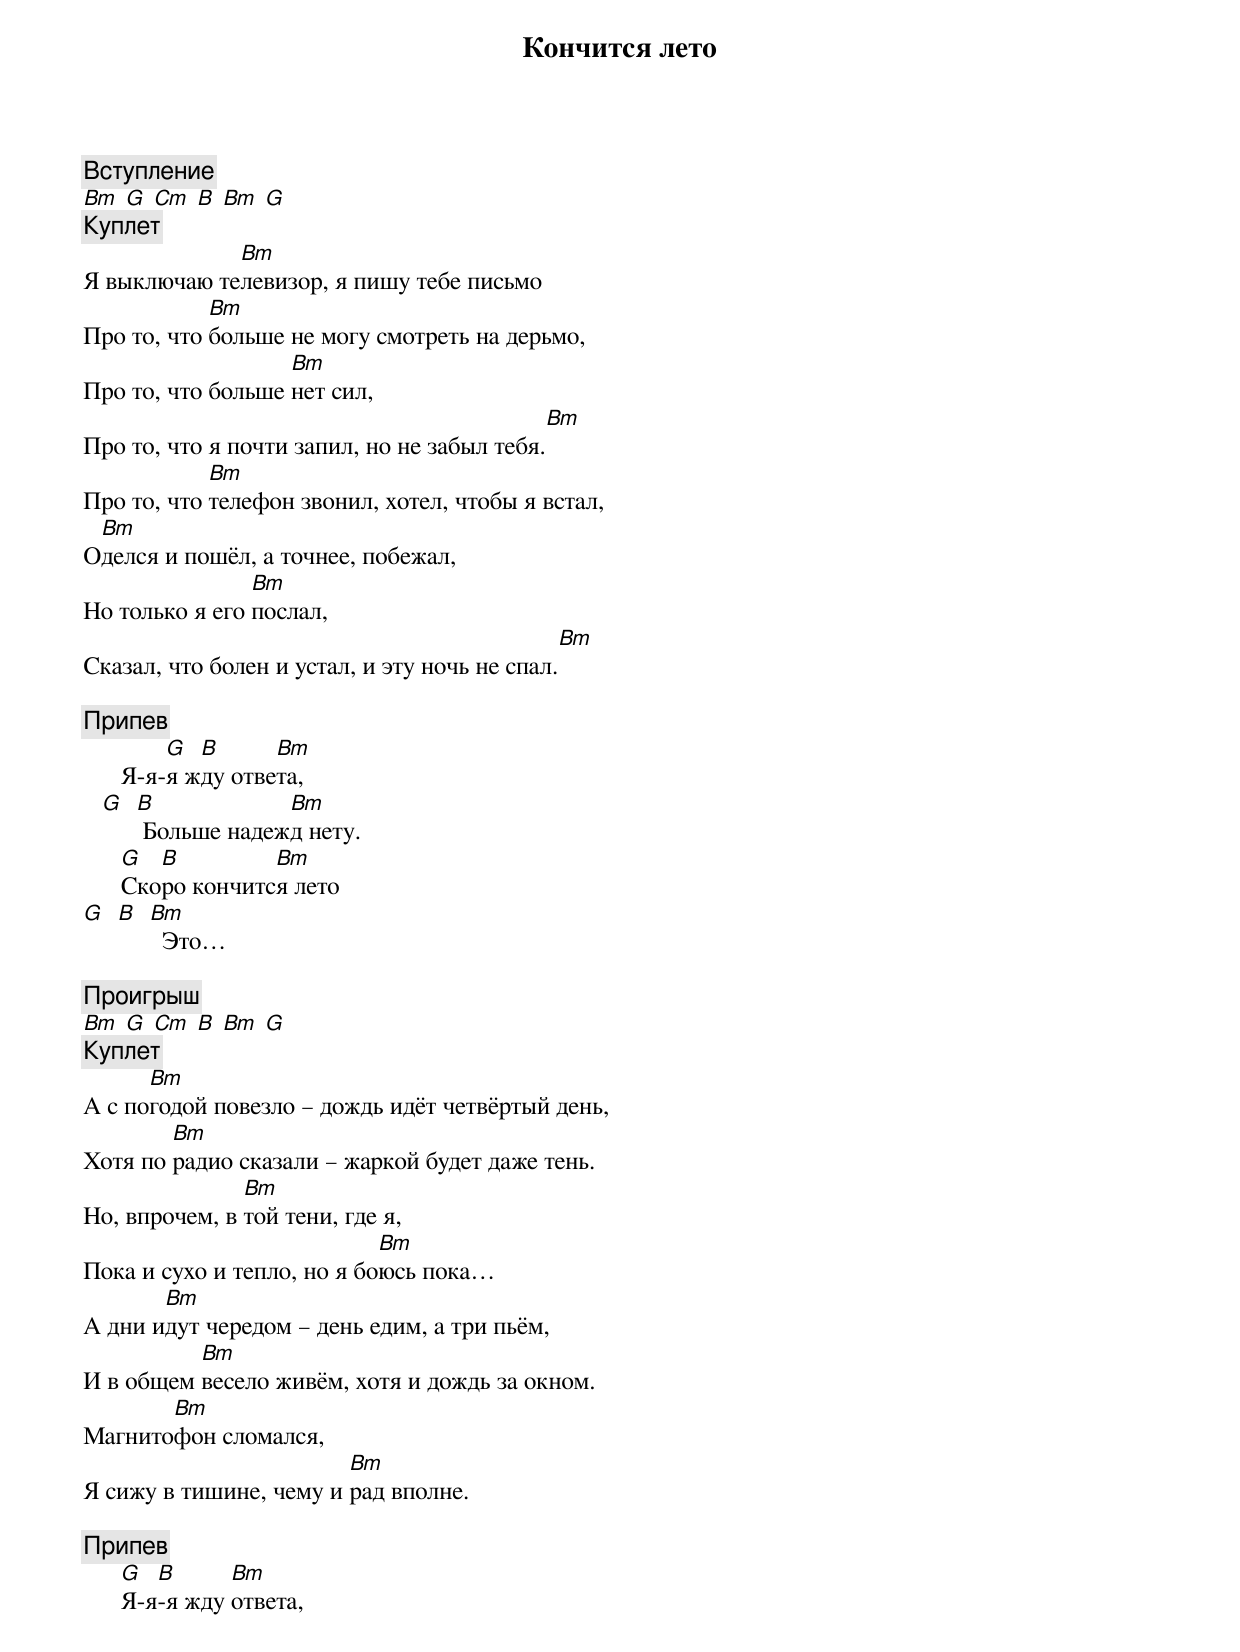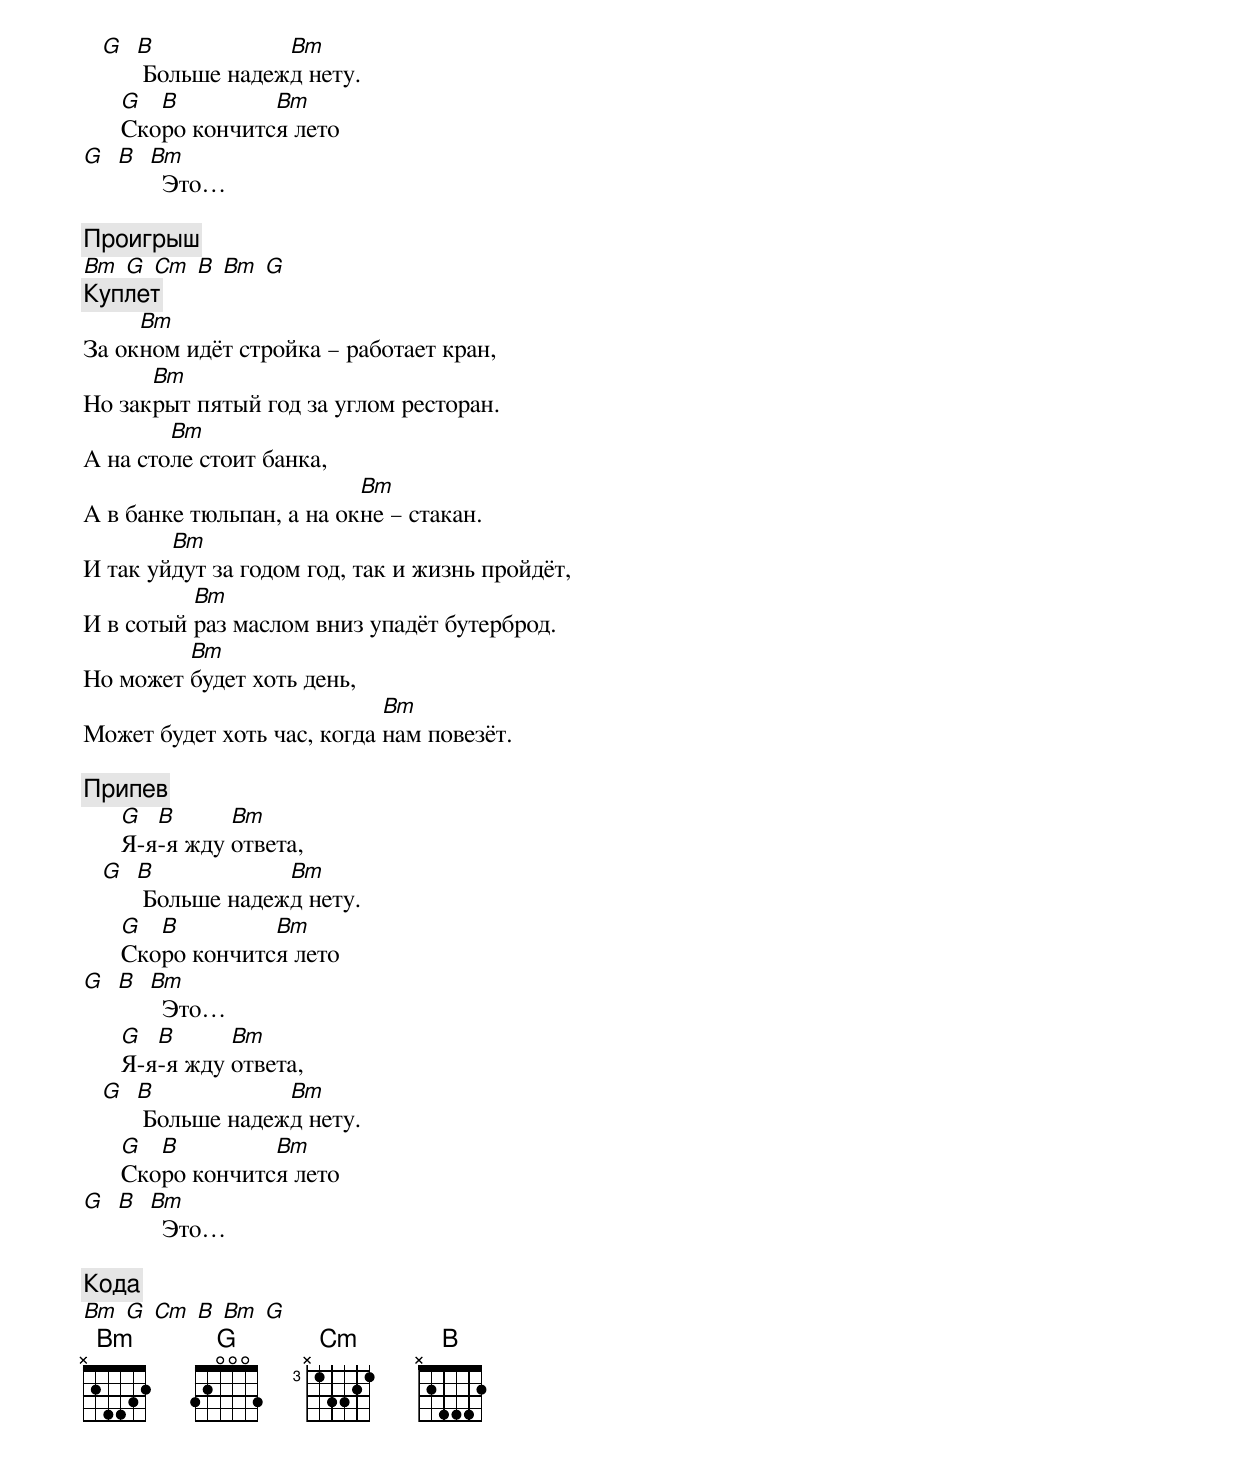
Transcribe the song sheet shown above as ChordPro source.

{title: Кончится лето}
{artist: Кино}

{c: Вступление}
[Bm] [G] [Cm] [B] [Bm] [G]
{c: Куплет}
Я выключаю те[Bm]левизор, я пишу тебе письмо
Про то, что [Bm]больше не могу смотреть на дерьмо,
Про то, что больше [Bm]нет сил,
Про то, что я почти запил, но не забыл тебя.[Bm]
Про то, что [Bm]телефон звонил, хотел, чтобы я встал,
О[Bm]делся и пошёл, а точнее, побежал,
Но только я его [Bm]послал,
Сказал, что болен и устал, и эту ночь не спал.[Bm]

{c: Припев}
      Я-я-[G]я ж[B]ду отве[Bm]та,
   [G]  [B] Больше надеж[Bm]д нету.
      [G]Ско[B]ро кончитс[Bm]я лето
[G]  [B]  [Bm]  Это…

{c: Проигрыш}
[Bm] [G] [Cm] [B] [Bm] [G]
{c: Куплет}
А с по[Bm]годой повезло – дождь идёт четвёртый день,
Хотя по [Bm]радио сказали – жаркой будет даже тень.
Но, впрочем, в [Bm]той тени, где я,
Пока и сухо и тепло, но я бо[Bm]юсь пока…
А дни и[Bm]дут чередом – день едим, а три пьём,
И в общем [Bm]весело живём, хотя и дождь за окном.
Магнито[Bm]фон сломался,
Я сижу в тишине, чему и [Bm]рад вполне.

{c: Припев}
      [G]Я-я[B]-я жду [Bm]ответа,
   [G]  [B] Больше надеж[Bm]д нету.
      [G]Ско[B]ро кончитс[Bm]я лето
[G]  [B]  [Bm]  Это…

{c: Проигрыш}
[Bm] [G] [Cm] [B] [Bm] [G]
{c: Куплет}
За ок[Bm]ном идёт стройка – работает кран,
Но зак[Bm]рыт пятый год за углом ресторан.
А на сто[Bm]ле стоит банка,
А в банке тюльпан, а на ок[Bm]не – стакан.
И так уй[Bm]дут за годом год, так и жизнь пройдёт,
И в сотый [Bm]раз маслом вниз упадёт бутерброд.
Но может [Bm]будет хоть день,
Может будет хоть час, когда [Bm]нам повезёт.

{c: Припев}
      [G]Я-я[B]-я жду [Bm]ответа,
   [G]  [B] Больше надеж[Bm]д нету.
      [G]Ско[B]ро кончитс[Bm]я лето
[G]  [B]  [Bm]  Это…
      [G]Я-я[B]-я жду [Bm]ответа,
   [G]  [B] Больше надеж[Bm]д нету.
      [G]Ско[B]ро кончитс[Bm]я лето
[G]  [B]  [Bm]  Это…

{c: Кода}
[Bm] [G] [Cm] [B] [Bm] [G]
